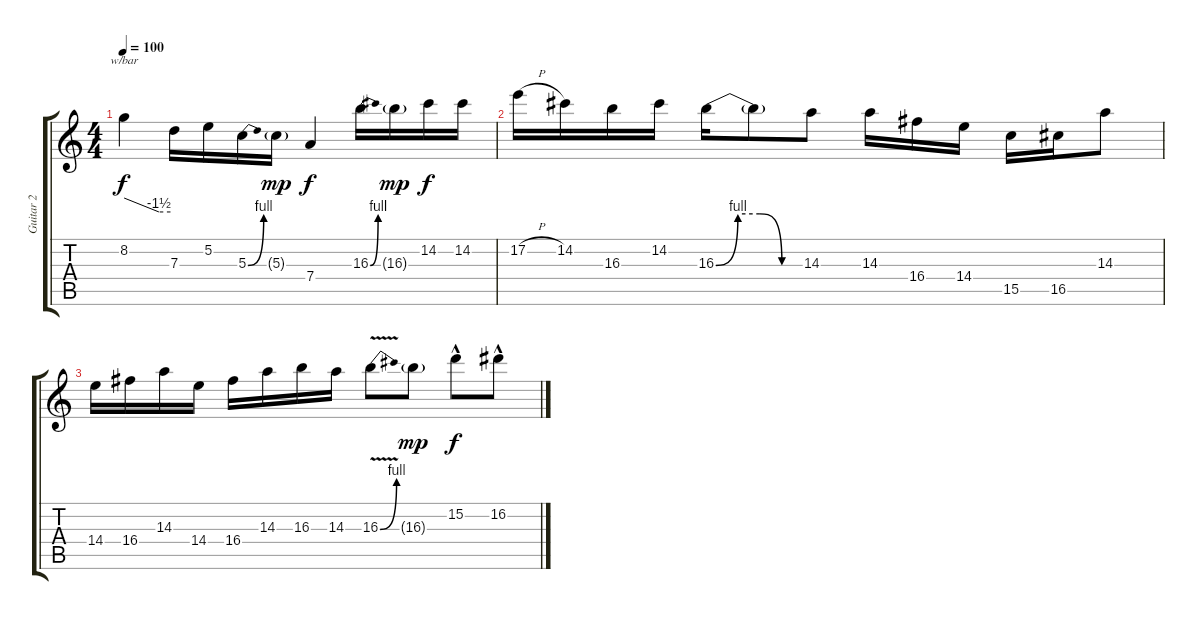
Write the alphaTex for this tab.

\track ("Guitar 2" "Guitar 2") {instrument distortionguitar}
\staff {score tabs}
\tuning (E4 B3 G3 D3 A2 E2) {hide}
\ts (4 4)
\tempo 100
\clef g2
\ks c
8.2.4{tbe (custom default 0 0 45 -6 60 -6) dy f} 7.3.16 5.2.16 5.3{be (bend 0 0 60 4)}.16 5.3{g}.16{dy mp} 7.4.4{dy f} 16.3{be (bend 0 0 60 4)}.16 16.3{g}.16{dy mp} 14.2.16{dy f} 14.2.16 |
17.2{h}.16{volume 3} 14.2.16 16.3.16 14.2.16 16.3{be (custom 0 0 15 4 30 4 45 0 60 0)}.16 16.3{t}.8 14.3.8 14.3.16 16.4.16 14.4.16 15.5.16 16.5.16 14.3.8 |
14.4.16 16.4.16 14.3.16 14.4.16 16.4.16 14.3.16 16.3.16 14.3.16 16.3{be (bend 0 0 60 4) v}.8 16.3{g}.8{dy mp} 15.2{hac}.8{dy f} 16.2{hac}.8
